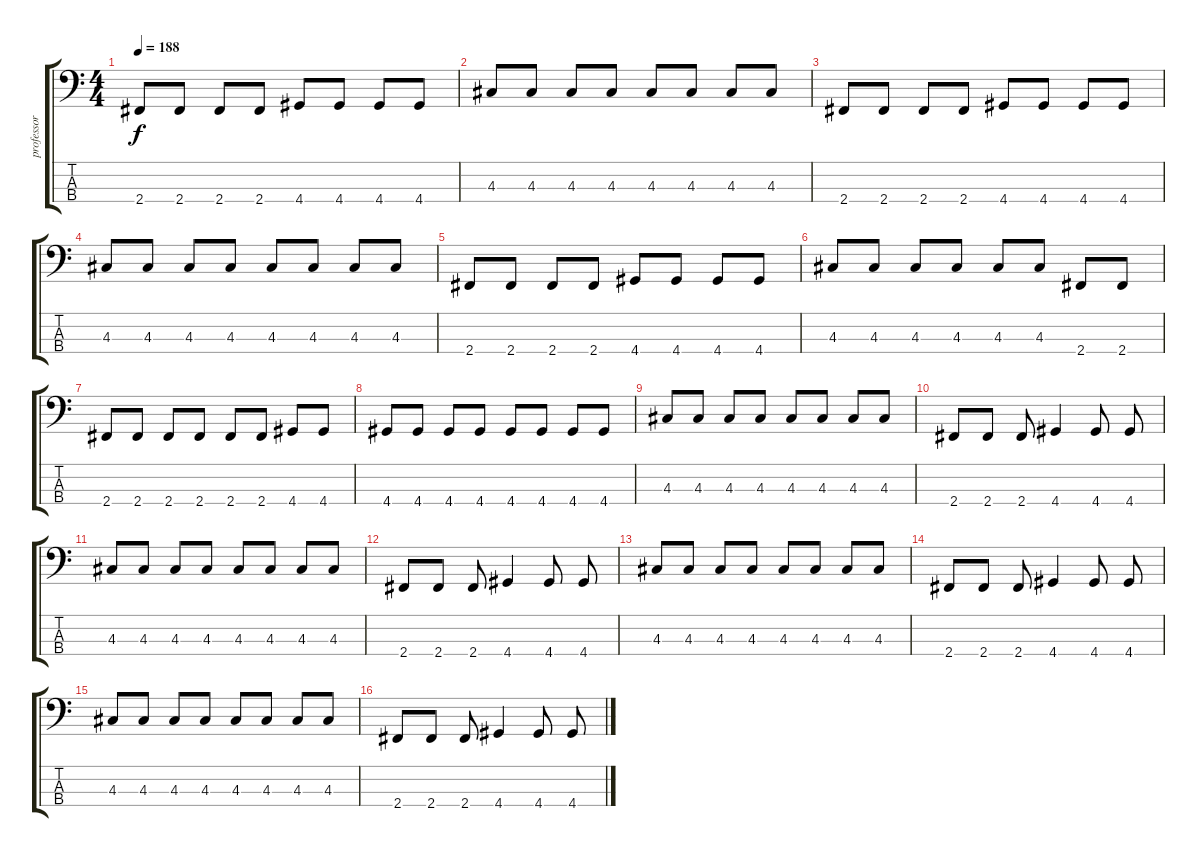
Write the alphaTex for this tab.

\track ("professor" "professor") {instrument electricbassfinger}
\staff {score tabs}
\tuning (G2 D2 A1 E1) {hide}
\ts (4 4)
\tempo 188
\clef f4
\ks c
2.4.8{dy f} 2.4.8 2.4.8 2.4.8 4.4.8 4.4.8 4.4.8 4.4.8 |
4.3.8 4.3.8 4.3.8 4.3.8 4.3.8 4.3.8 4.3.8 4.3.8 |
2.4.8 2.4.8 2.4.8 2.4.8 4.4.8 4.4.8 4.4.8 4.4.8 |
4.3.8 4.3.8 4.3.8 4.3.8 4.3.8 4.3.8 4.3.8 4.3.8 |
2.4.8 2.4.8 2.4.8 2.4.8 4.4.8 4.4.8 4.4.8 4.4.8 |
4.3.8 4.3.8 4.3.8 4.3.8 4.3.8 4.3.8 2.4.8 2.4.8 |
2.4.8 2.4.8 2.4.8 2.4.8 2.4.8 2.4.8 4.4.8 4.4.8 |
4.4.8 4.4.8 4.4.8 4.4.8 4.4.8 4.4.8 4.4.8 4.4.8 |
4.3.8 4.3.8 4.3.8 4.3.8 4.3.8 4.3.8 4.3.8 4.3.8 |
2.4.8 2.4.8 2.4.8 4.4.4 4.4.8 4.4.8 |
4.3.8 4.3.8 4.3.8 4.3.8 4.3.8 4.3.8 4.3.8 4.3.8 |
2.4.8 2.4.8 2.4.8 4.4.4 4.4.8 4.4.8 |
4.3.8 4.3.8 4.3.8 4.3.8 4.3.8 4.3.8 4.3.8 4.3.8 |
2.4.8 2.4.8 2.4.8 4.4.4 4.4.8 4.4.8 |
4.3.8 4.3.8 4.3.8 4.3.8 4.3.8 4.3.8 4.3.8 4.3.8 |
2.4.8 2.4.8 2.4.8 4.4.4 4.4.8 4.4.8
